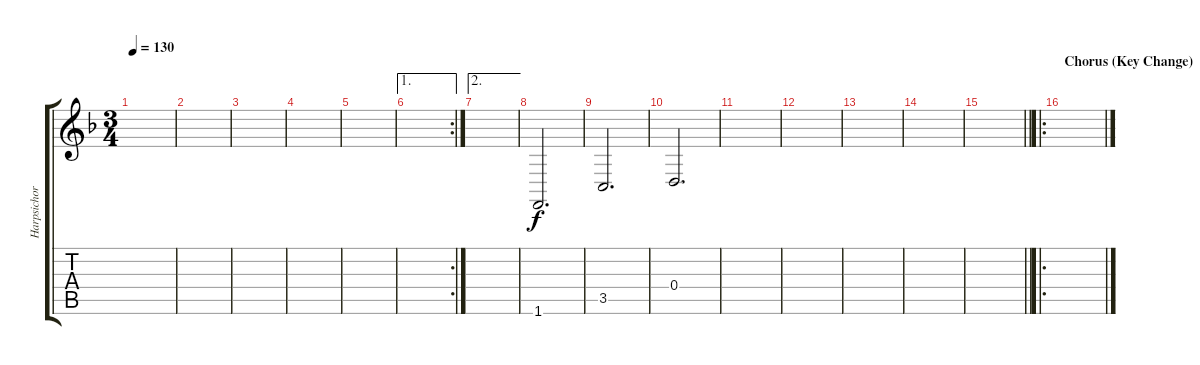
\track ("Harpsichord (Sirkku)" "Harpsichor") {instrument harpsichord}
\staff {score tabs}
\tuning (E4 B3 G3 D3 A2 E2) {hide}
\ts (3 4)
\tempo 130
\clef g2
\ks dminor
|
|
|
|
|
\ae 1
\rc 2
|
\ae 2
|
1.6.2{d} |
3.5.2{d} |
0.4.2{d} |
|
|
|
|
\barLineRight lightlight
|
\ro
\section ("" "Chorus (Key Change)")
